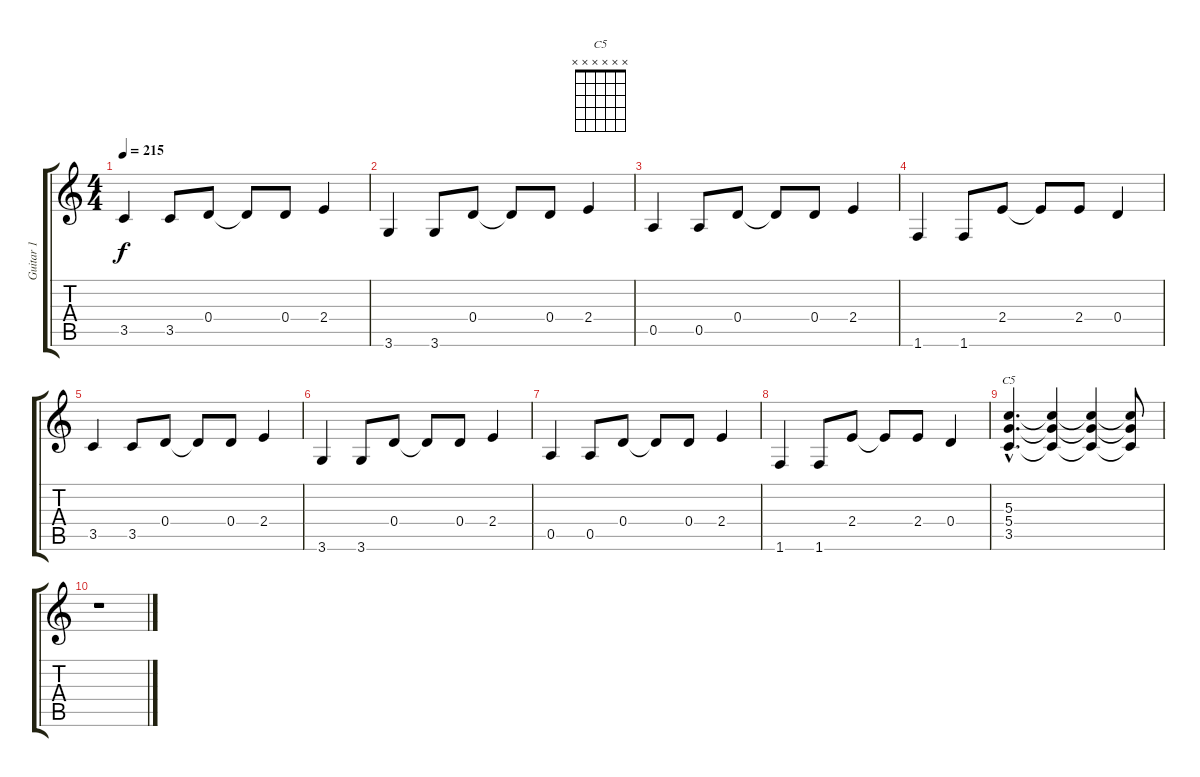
\track ("Guitar 1" "Guitar 1") {instrument distortionguitar}
\staff {score tabs}
\tuning (E4 B3 G3 D3 A2 E2) {hide}
\chord ("C5" x x x x x x) {firstfret 0}
\ts (4 4)
\tempo 215
\clef g2
\ks c
3.5.4{dy f} 3.5.8 0.4.8 0.4{t}.8 0.4.8 2.4.4 |
3.6.4 3.6.8 0.4.8 0.4{t}.8 0.4.8 2.4.4 |
0.5.4 0.5.8 0.4.8 0.4{t}.8 0.4.8 2.4.4 |
1.6.4 1.6.8 2.4.8 2.4{t}.8 2.4.8 0.4.4 |
3.5.4 3.5.8 0.4.8 0.4{t}.8 0.4.8 2.4.4 |
3.6.4 3.6.8 0.4.8 0.4{t}.8 0.4.8 2.4.4 |
0.5.4 0.5.8 0.4.8 0.4{t}.8 0.4.8 2.4.4 |
1.6.4 1.6.8 2.4.8 2.4{t}.8 2.4.8 0.4.4 |
(5.3{hac} 5.4{hac} 3.5{hac}).4{d ch "C5"} (5.3{t} 5.4{t} 3.5{t}).4 (5.3{t} 5.4{t} 3.5{t}).4 (5.3{t} 5.4{t} 3.5{t}).8 |
r.1
